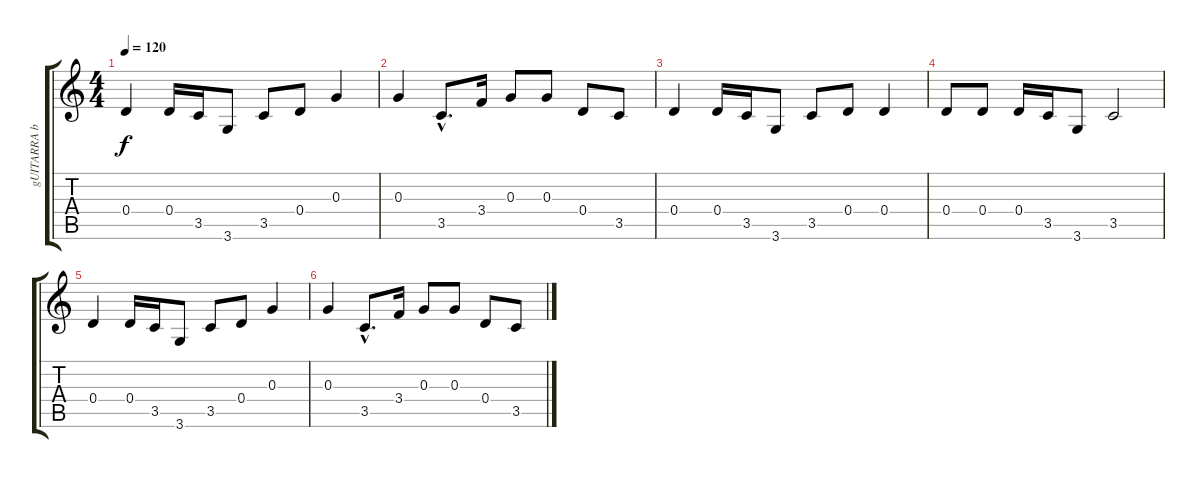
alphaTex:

\track ("gUITARRA bIS" "gUITARRA b") {instrument distortionguitar}
\staff {score tabs}
\tuning (E4 B3 G3 D3 A2 E2) {hide}
\ts (4 4)
\tempo 120
\clef g2
\ks c
0.4.4{dy f} 0.4.16 3.5.16 3.6.8 3.5.8 0.4.8 0.3.4 |
0.3.4 3.5{hac}.8{d} 3.4.16 0.3.8 0.3.8 0.4.8 3.5.8 |
0.4.4 0.4.16 3.5.16 3.6.8 3.5.8 0.4.8 0.4.4 |
0.4.8 0.4.8 0.4.16 3.5.16 3.6.8 3.5.2 |
0.4.4 0.4.16 3.5.16 3.6.8 3.5.8 0.4.8 0.3.4 |
0.3.4 3.5{hac}.8{d} 3.4.16 0.3.8 0.3.8 0.4.8 3.5.8
